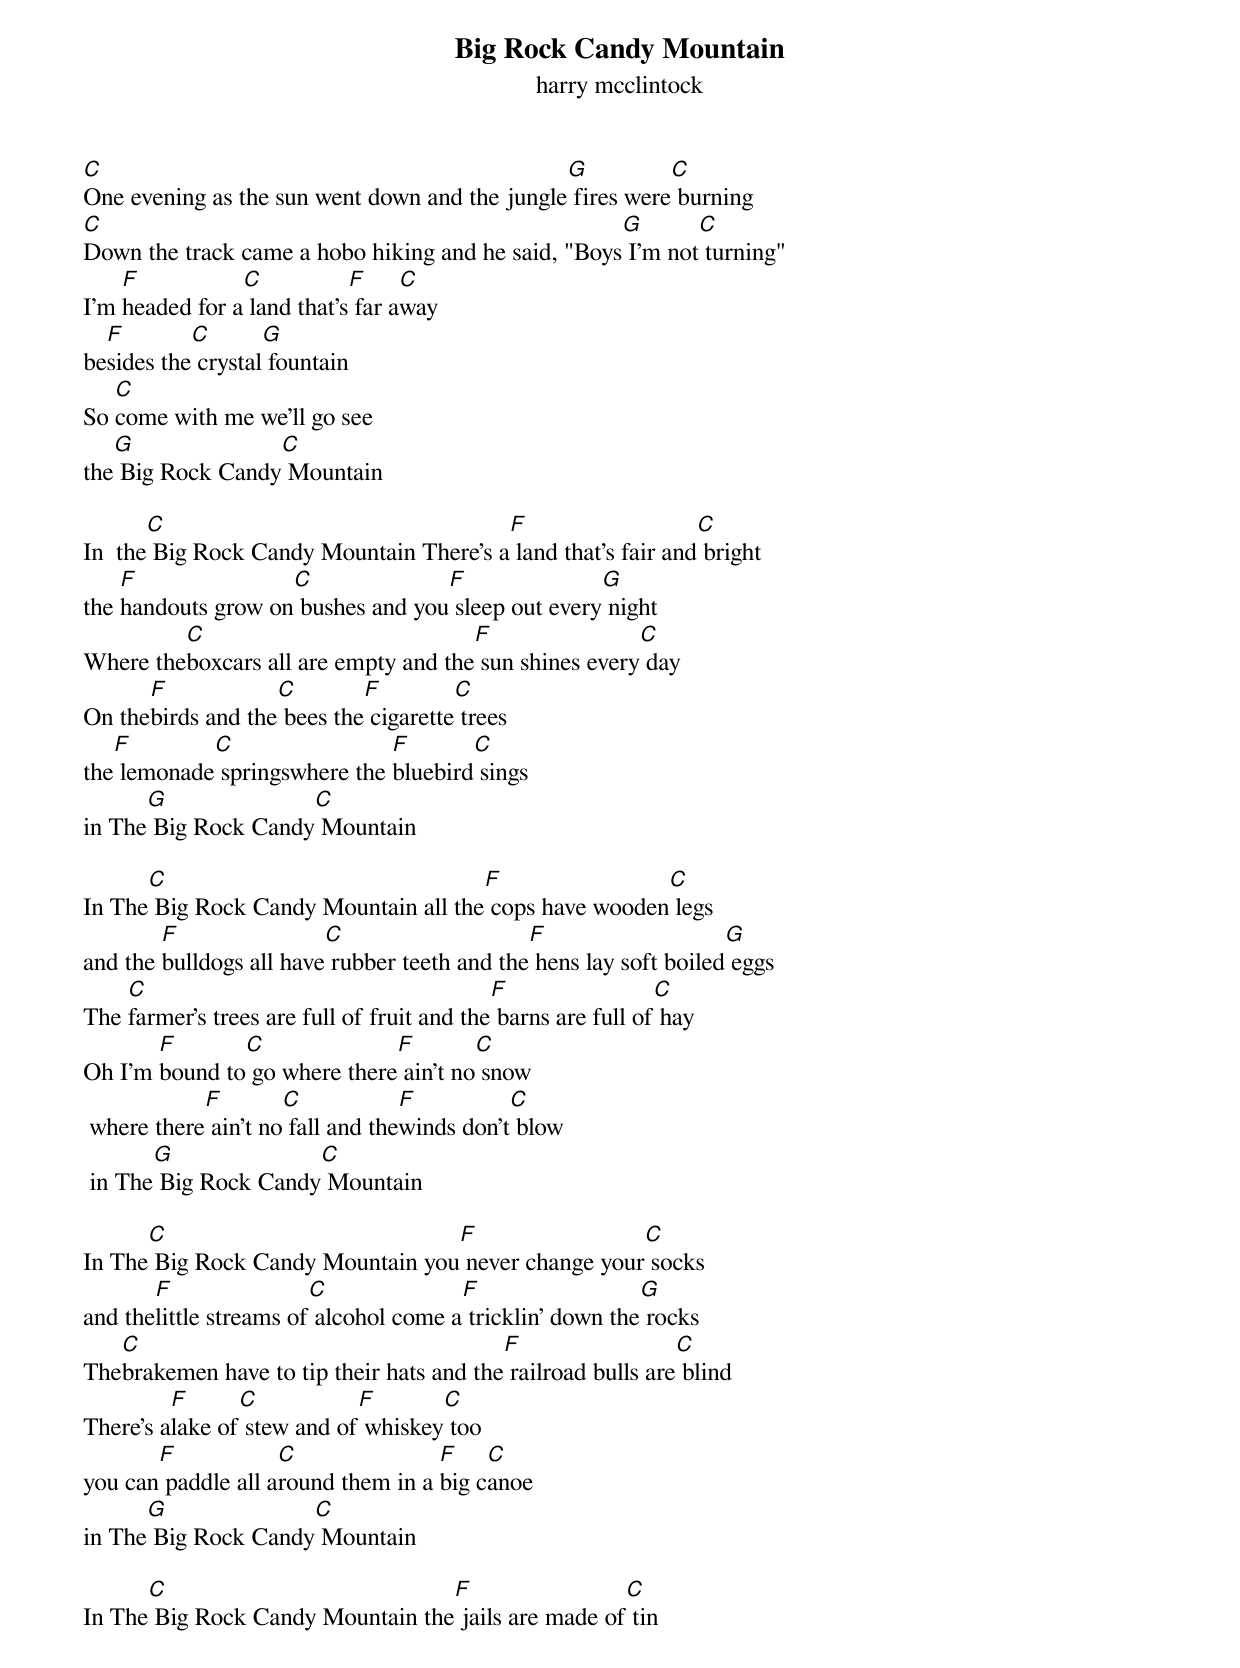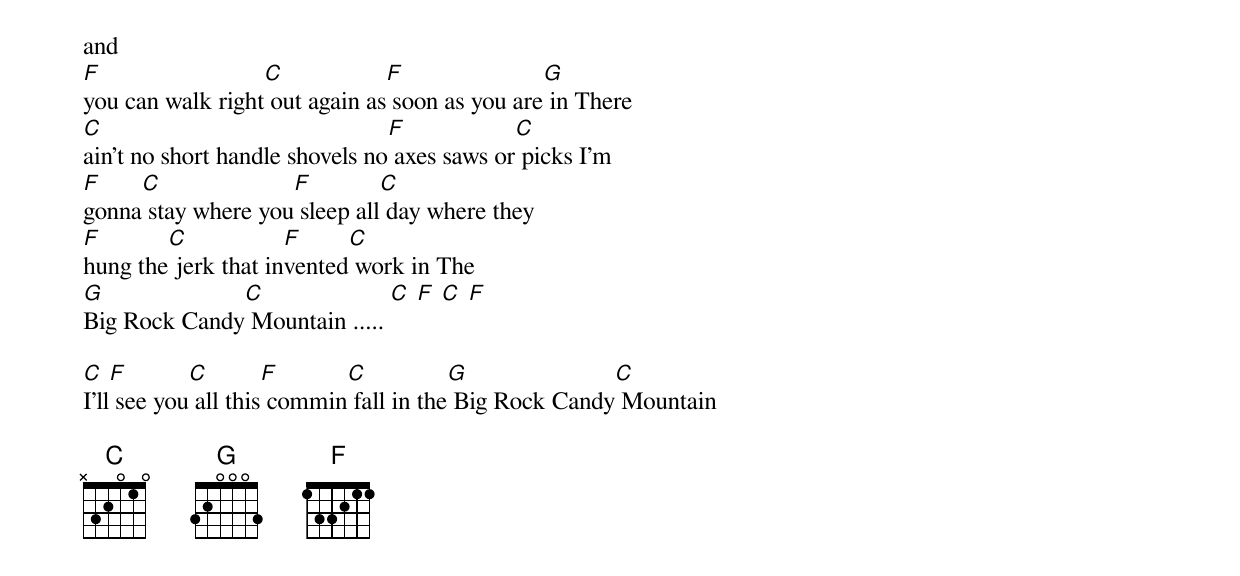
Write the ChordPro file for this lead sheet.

{title: Big Rock Candy Mountain}
{subtitle: harry mcclintock}

[C]One evening as the sun went down and the jungle[G] fires were[C] burning
[C]Down the track came a hobo hiking and he said, "Boys[G] I'm not[C] turning"
I'm [F]headed for a[C] land that's[F] far a[C]way
be[F]sides the[C] crystal[G] fountain
So [C]come with me we'll go see
the[G] Big Rock Candy[C] Mountain

In  the[C] Big Rock Candy Mountain There's a[F] land that's fair and[C] bright
the [F]handouts grow on[C] bushes and you[F] sleep out every[G] night
Where the[C]boxcars all are empty and the[F] sun shines every[C] day
On the[F]birds and the[C] bees the[F] cigarette[C] trees
the[F] lemonade[C] springswhere the [F]bluebird[C] sings
in The[G] Big Rock Candy[C] Mountain

In The[C] Big Rock Candy Mountain all the[F] cops have wooden[C] legs
and the [F]bulldogs all have[C] rubber teeth and the[F] hens lay soft boiled[G] eggs
The [C]farmer's trees are full of fruit and the[F] barns are full of[C] hay
Oh I'm [F]bound to[C] go where there[F] ain't no[C] snow
 where there[F] ain't no[C] fall and the[F]winds don't[C] blow
 in The[G] Big Rock Candy[C] Mountain

In The[C] Big Rock Candy Mountain you[F] never change your[C] socks
and the[F]little streams of[C] alcohol come a[F] tricklin' down the[G] rocks
The[C]brakemen have to tip their hats and the[F] railroad bulls are[C] blind
There's a[F]lake of[C] stew and of[F] whiskey[C] too
you can[F] paddle all a[C]round them in a [F]big c[C]anoe
in The[G] Big Rock Candy[C] Mountain

In The[C] Big Rock Candy Mountain the[F] jails are made of[C] tin
and
[F]you can walk right[C] out again as[F] soon as you are[G] in There
[C]ain't no short handle shovels no[F] axes saws or[C] picks I'm
[F]gonna[C] stay where you[F] sleep all[C] day where they
[F]hung the[C] jerk that in[F]vented[C] work in The
[G]Big Rock Candy[C] Mountain ..... [C] [F] [C] [F]

[C]I'll[F] see you[C] all this[F] commin[C] fall in the[G] Big Rock Candy[C] Mountain

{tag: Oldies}
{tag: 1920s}
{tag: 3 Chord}
